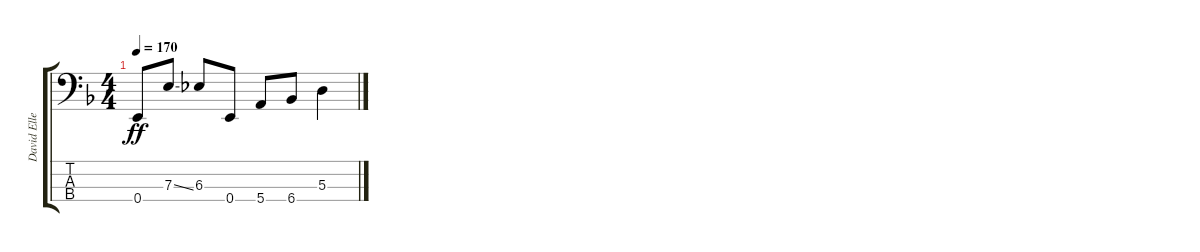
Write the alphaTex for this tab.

\track ("David Ellefson" "David Elle") {instrument electricbasspick}
\staff {score tabs}
\tuning (G2 D2 A1 E1) {hide}
\ts (4 4)
\tempo 170
\clef f4
\ks f
0.4.8{dy ff} 7.3{ss}.8 6.3.8 0.4.8 5.4.8 6.4.8 5.3.4
